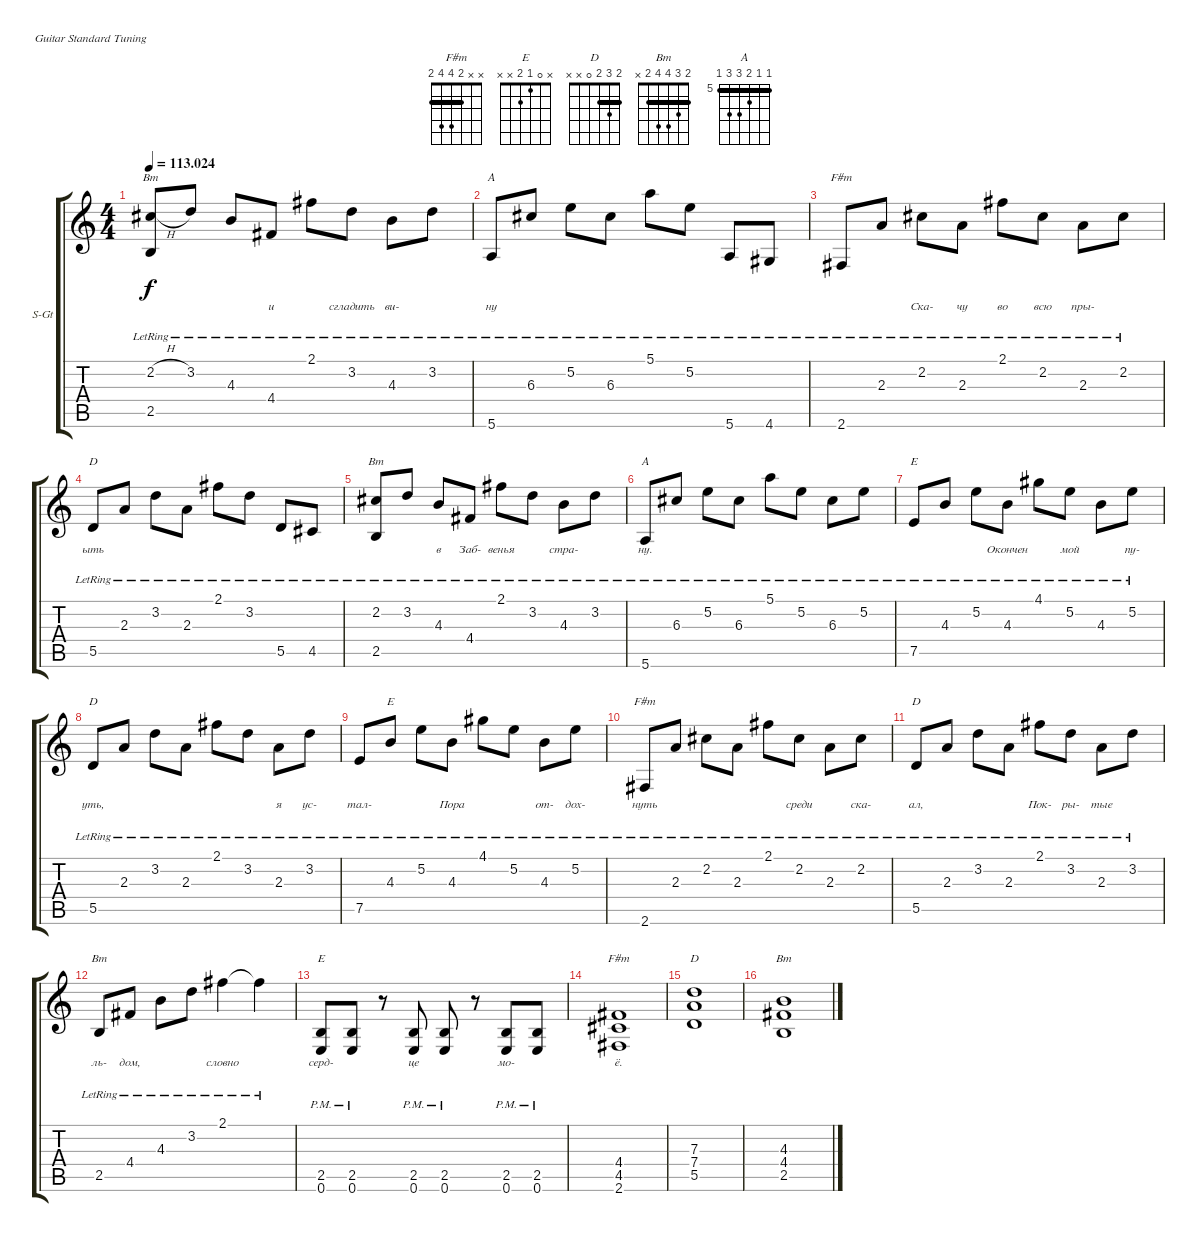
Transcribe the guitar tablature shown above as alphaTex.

\bracketExtendMode groupsimilarinstruments
\firstSystemTrackNameOrientation horizontal
\otherSystemsTrackNameOrientation horizontal
\track ("Акустика (Мелисов Ю)" "S-Gt") {instrument acousticguitarsteel}
\staff {score tabs}
\tuning (E4 B3 G3 D3 A2 E2)
\chord ("F#m" x x 2 4 4 2) {barre 2}
\chord ("E" x 0 1 2 x x)
\chord ("D" 2 3 2 0 x x) {barre 2}
\chord ("Bm" 2 3 4 4 2 x) {barre 2}
\chord ("A" 5 5 6 7 7 5) {firstfret 5 barre (5 5)}
\ts (4 4)
\tempo
113.024
\accidentals auto
\clef g2
\ottava regular
\simile none
\ks c
(2.2{h lr} 2.5{lr}).8{ch "Bm" lyrics (0 "") lyrics (1 "") lyrics (2 "") lyrics (3 "") lyrics (4 "") dy f} 3.2{lr}.8{lyrics (0 "") lyrics (1 "") lyrics (2 "") lyrics (3 "") lyrics (4 "")} 4.3{lr}.8{lyrics (0 "") lyrics (1 "") lyrics (2 "") lyrics (3 "") lyrics (4 "")} 4.4{lr}.8{lyrics (0 "и") lyrics (1 "") lyrics (2 "") lyrics (3 "") lyrics (4 "")} 2.1{lr}.8{lyrics (0 "") lyrics (1 "") lyrics (2 "") lyrics (3 "") lyrics (4 "")} 3.2{lr}.8{lyrics (0 "сгладить") lyrics (1 "") lyrics (2 "") lyrics (3 "") lyrics (4 "")} 4.3{lr}.8{lyrics (0 "ви-") lyrics (1 "") lyrics (2 "") lyrics (3 "") lyrics (4 "")} 3.2{lr}.8{lyrics (0 "") lyrics (1 "") lyrics (2 "") lyrics (3 "") lyrics (4 "")} |
5.6{lr}.8{ch "A" lyrics (0 "ну") lyrics (1 "") lyrics (2 "") lyrics (3 "") lyrics (4 "")} 6.3{lr}.8{lyrics (0 "") lyrics (1 "") lyrics (2 "") lyrics (3 "") lyrics (4 "")} 5.2{lr}.8{lyrics (0 "") lyrics (1 "") lyrics (2 "") lyrics (3 "") lyrics (4 "")} 6.3{lr}.8{lyrics (0 "") lyrics (1 "") lyrics (2 "") lyrics (3 "") lyrics (4 "")} 5.1{lr}.8{lyrics (0 "") lyrics (1 "") lyrics (2 "") lyrics (3 "") lyrics (4 "")} 5.2{lr}.8{lyrics (0 "") lyrics (1 "") lyrics (2 "") lyrics (3 "") lyrics (4 "")} 5.6{lr}.8{lyrics (0 "") lyrics (1 "") lyrics (2 "") lyrics (3 "") lyrics (4 "")} 4.6{lr}.8{lyrics (0 "") lyrics (1 "") lyrics (2 "") lyrics (3 "") lyrics (4 "")} |
2.6{lr}.8{ch "F#m" lyrics (0 "") lyrics (1 "") lyrics (2 "") lyrics (3 "") lyrics (4 "")} 2.3{lr}.8{lyrics (0 "") lyrics (1 "") lyrics (2 "") lyrics (3 "") lyrics (4 "")} 2.2{lr}.8{lyrics (0 "Ска-") lyrics (1 "") lyrics (2 "") lyrics (3 "") lyrics (4 "")} 2.3{lr}.8{lyrics (0 "чу") lyrics (1 "") lyrics (2 "") lyrics (3 "") lyrics (4 "")} 2.1{lr}.8{lyrics (0 "во") lyrics (1 "") lyrics (2 "") lyrics (3 "") lyrics (4 "")} 2.2{lr}.8{lyrics (0 "всю") lyrics (1 "") lyrics (2 "") lyrics (3 "") lyrics (4 "")} 2.3{lr}.8{lyrics (0 "пры-") lyrics (1 "") lyrics (2 "") lyrics (3 "") lyrics (4 "")} 2.2{lr}.8{lyrics (0 "") lyrics (1 "") lyrics (2 "") lyrics (3 "") lyrics (4 "")} |
5.5{lr}.8{ch "D" lyrics (0 "ыть") lyrics (1 "") lyrics (2 "") lyrics (3 "") lyrics (4 "")} 2.3{lr}.8{lyrics (0 "") lyrics (1 "") lyrics (2 "") lyrics (3 "") lyrics (4 "")} 3.2{lr}.8{lyrics (0 "") lyrics (1 "") lyrics (2 "") lyrics (3 "") lyrics (4 "")} 2.3{lr}.8{lyrics (0 "") lyrics (1 "") lyrics (2 "") lyrics (3 "") lyrics (4 "")} 2.1{lr}.8{lyrics (0 "") lyrics (1 "") lyrics (2 "") lyrics (3 "") lyrics (4 "")} 3.2{lr}.8{lyrics (0 "") lyrics (1 "") lyrics (2 "") lyrics (3 "") lyrics (4 "")} 5.5{lr}.8{lyrics (0 "") lyrics (1 "") lyrics (2 "") lyrics (3 "") lyrics (4 "")} 4.5{lr}.8{lyrics (0 "") lyrics (1 "") lyrics (2 "") lyrics (3 "") lyrics (4 "")} |
(2.2{lr} 2.5{lr}).8{ch "Bm" lyrics (0 "") lyrics (1 "") lyrics (2 "") lyrics (3 "") lyrics (4 "")} 3.2{lr}.8{lyrics (0 "") lyrics (1 "") lyrics (2 "") lyrics (3 "") lyrics (4 "")} 4.3{lr}.8{lyrics (0 "в") lyrics (1 "") lyrics (2 "") lyrics (3 "") lyrics (4 "")} 4.4{lr}.8{lyrics (0 "Заб-") lyrics (1 "") lyrics (2 "") lyrics (3 "") lyrics (4 "")} 2.1{lr}.8{lyrics (0 "венья") lyrics (1 "") lyrics (2 "") lyrics (3 "") lyrics (4 "")} 3.2{lr}.8{lyrics (0 "") lyrics (1 "") lyrics (2 "") lyrics (3 "") lyrics (4 "")} 4.3{lr}.8{lyrics (0 "стра-") lyrics (1 "") lyrics (2 "") lyrics (3 "") lyrics (4 "")} 3.2{lr}.8{lyrics (0 "") lyrics (1 "") lyrics (2 "") lyrics (3 "") lyrics (4 "")} |
5.6{lr}.8{ch "A" lyrics (0 "ну.") lyrics (1 "") lyrics (2 "") lyrics (3 "") lyrics (4 "")} 6.3{lr}.8{lyrics (0 "") lyrics (1 "") lyrics (2 "") lyrics (3 "") lyrics (4 "")} 5.2{lr}.8{lyrics (0 "") lyrics (1 "") lyrics (2 "") lyrics (3 "") lyrics (4 "")} 6.3{lr}.8{lyrics (0 "") lyrics (1 "") lyrics (2 "") lyrics (3 "") lyrics (4 "")} 5.1{lr}.8{lyrics (0 "") lyrics (1 "") lyrics (2 "") lyrics (3 "") lyrics (4 "")} 5.2{lr}.8{lyrics (0 "") lyrics (1 "") lyrics (2 "") lyrics (3 "") lyrics (4 "")} 6.3{lr}.8{lyrics (0 "") lyrics (1 "") lyrics (2 "") lyrics (3 "") lyrics (4 "")} 5.2{lr}.8{lyrics (0 "") lyrics (1 "") lyrics (2 "") lyrics (3 "") lyrics (4 "")} |
7.5{lr}.8{ch "E" lyrics (0 "") lyrics (1 "") lyrics (2 "") lyrics (3 "") lyrics (4 "")} 4.3{lr}.8{lyrics (0 "") lyrics (1 "") lyrics (2 "") lyrics (3 "") lyrics (4 "")} 5.2{lr}.8{lyrics (0 "") lyrics (1 "") lyrics (2 "") lyrics (3 "") lyrics (4 "")} 4.3{lr}.8{lyrics (0 "Окончен") lyrics (1 "") lyrics (2 "") lyrics (3 "") lyrics (4 "")} 4.1{lr}.8{lyrics (0 "") lyrics (1 "") lyrics (2 "") lyrics (3 "") lyrics (4 "")} 5.2{lr}.8{lyrics (0 "мой") lyrics (1 "") lyrics (2 "") lyrics (3 "") lyrics (4 "")} 4.3{lr}.8{lyrics (0 "") lyrics (1 "") lyrics (2 "") lyrics (3 "") lyrics (4 "")} 5.2{lr}.8{lyrics (0 "пу-") lyrics (1 "") lyrics (2 "") lyrics (3 "") lyrics (4 "")} |
5.5{lr}.8{ch "D" lyrics (0 "уть,") lyrics (1 "") lyrics (2 "") lyrics (3 "") lyrics (4 "")} 2.3{lr}.8{lyrics (0 "") lyrics (1 "") lyrics (2 "") lyrics (3 "") lyrics (4 "")} 3.2{lr}.8{lyrics (0 "") lyrics (1 "") lyrics (2 "") lyrics (3 "") lyrics (4 "")} 2.3{lr}.8{lyrics (0 "") lyrics (1 "") lyrics (2 "") lyrics (3 "") lyrics (4 "")} 2.1{lr}.8{lyrics (0 "") lyrics (1 "") lyrics (2 "") lyrics (3 "") lyrics (4 "")} 3.2{lr}.8{lyrics (0 "") lyrics (1 "") lyrics (2 "") lyrics (3 "") lyrics (4 "")} 2.3{lr}.8{lyrics (0 "я") lyrics (1 "") lyrics (2 "") lyrics (3 "") lyrics (4 "")} 3.2{lr}.8{lyrics (0 "ус-") lyrics (1 "") lyrics (2 "") lyrics (3 "") lyrics (4 "")} |
7.5{lr}.8{lyrics (0 "тал-") lyrics (1 "") lyrics (2 "") lyrics (3 "") lyrics (4 "")} 4.3{lr}.8{ch "E" lyrics (0 "") lyrics (1 "") lyrics (2 "") lyrics (3 "") lyrics (4 "")} 5.2{lr}.8{lyrics (0 "") lyrics (1 "") lyrics (2 "") lyrics (3 "") lyrics (4 "")} 4.3{lr}.8{lyrics (0 "Пора") lyrics (1 "") lyrics (2 "") lyrics (3 "") lyrics (4 "")} 4.1{lr}.8{lyrics (0 "") lyrics (1 "") lyrics (2 "") lyrics (3 "") lyrics (4 "")} 5.2{lr}.8{lyrics (0 "") lyrics (1 "") lyrics (2 "") lyrics (3 "") lyrics (4 "")} 4.3{lr}.8{lyrics (0 "от-") lyrics (1 "") lyrics (2 "") lyrics (3 "") lyrics (4 "")} 5.2{lr}.8{lyrics (0 "дох-") lyrics (1 "") lyrics (2 "") lyrics (3 "") lyrics (4 "")} |
2.6{lr}.8{ch "F#m" lyrics (0 "нуть") lyrics (1 "") lyrics (2 "") lyrics (3 "") lyrics (4 "")} 2.3{lr}.8{lyrics (0 "") lyrics (1 "") lyrics (2 "") lyrics (3 "") lyrics (4 "")} 2.2{lr}.8{lyrics (0 "") lyrics (1 "") lyrics (2 "") lyrics (3 "") lyrics (4 "")} 2.3{lr}.8{lyrics (0 "") lyrics (1 "") lyrics (2 "") lyrics (3 "") lyrics (4 "")} 2.1{lr}.8{lyrics (0 "") lyrics (1 "") lyrics (2 "") lyrics (3 "") lyrics (4 "")} 2.2{lr}.8{lyrics (0 "среди") lyrics (1 "") lyrics (2 "") lyrics (3 "") lyrics (4 "")} 2.3{lr}.8{lyrics (0 "") lyrics (1 "") lyrics (2 "") lyrics (3 "") lyrics (4 "")} 2.2{lr}.8{lyrics (0 "ска-") lyrics (1 "") lyrics (2 "") lyrics (3 "") lyrics (4 "")} |
5.5{lr}.8{ch "D" lyrics (0 "ал,") lyrics (1 "") lyrics (2 "") lyrics (3 "") lyrics (4 "")} 2.3{lr}.8{lyrics (0 "") lyrics (1 "") lyrics (2 "") lyrics (3 "") lyrics (4 "")} 3.2{lr}.8{lyrics (0 "") lyrics (1 "") lyrics (2 "") lyrics (3 "") lyrics (4 "")} 2.3{lr}.8{lyrics (0 "") lyrics (1 "") lyrics (2 "") lyrics (3 "") lyrics (4 "")} 2.1{lr}.8{lyrics (0 "Пок-") lyrics (1 "") lyrics (2 "") lyrics (3 "") lyrics (4 "")} 3.2{lr}.8{lyrics (0 "ры-") lyrics (1 "") lyrics (2 "") lyrics (3 "") lyrics (4 "")} 2.3{lr}.8{lyrics (0 "тые") lyrics (1 "") lyrics (2 "") lyrics (3 "") lyrics (4 "")} 3.2{lr}.8{lyrics (0 "") lyrics (1 "") lyrics (2 "") lyrics (3 "") lyrics (4 "")} |
2.5{lr}.8{ch "Bm" lyrics (0 "ль-") lyrics (1 "") lyrics (2 "") lyrics (3 "") lyrics (4 "")} 4.4{lr}.8{lyrics (0 "дом,") lyrics (1 "") lyrics (2 "") lyrics (3 "") lyrics (4 "")} 4.3{lr}.8{lyrics (0 "") lyrics (1 "") lyrics (2 "") lyrics (3 "") lyrics (4 "")} 3.2{lr}.8{lyrics (0 "") lyrics (1 "") lyrics (2 "") lyrics (3 "") lyrics (4 "")} 2.1{lr}.4{lyrics (0 "словно") lyrics (1 "") lyrics (2 "") lyrics (3 "") lyrics (4 "")} 2.1{lr t}.4{lyrics (0 "") lyrics (1 "") lyrics (2 "") lyrics (3 "") lyrics (4 "")} |
(2.5{pm} 0.6).8{ch "E" lyrics (0 "серд-") lyrics (1 "") lyrics (2 "") lyrics (3 "") lyrics (4 "")} (2.5{pm} 0.6).8{lyrics (0 "") lyrics (1 "") lyrics (2 "") lyrics (3 "") lyrics (4 "")} r.8 (2.5{pm} 0.6).8{lyrics (0 "це") lyrics (1 "") lyrics (2 "") lyrics (3 "") lyrics (4 "")} (2.5{pm} 0.6).8{lyrics (0 "") lyrics (1 "") lyrics (2 "") lyrics (3 "") lyrics (4 "")} r.8 (2.5{pm} 0.6).8{lyrics (0 "мо-") lyrics (1 "") lyrics (2 "") lyrics (3 "") lyrics (4 "")} (2.5{pm} 0.6).8{lyrics (0 "") lyrics (1 "") lyrics (2 "") lyrics (3 "") lyrics (4 "")} |
(4.4 4.5 2.6).1{ch "F#m" lyrics (0 "ё.") lyrics (1 "") lyrics (2 "") lyrics (3 "") lyrics (4 "")} |
(7.3 7.4 5.5).1{ch "D" lyrics (0 "") lyrics (1 "") lyrics (2 "") lyrics (3 "") lyrics (4 "")} |
(4.3 4.4 2.5).1{ch "Bm" lyrics (0 "") lyrics (1 "") lyrics (2 "") lyrics (3 "") lyrics (4 "")}
